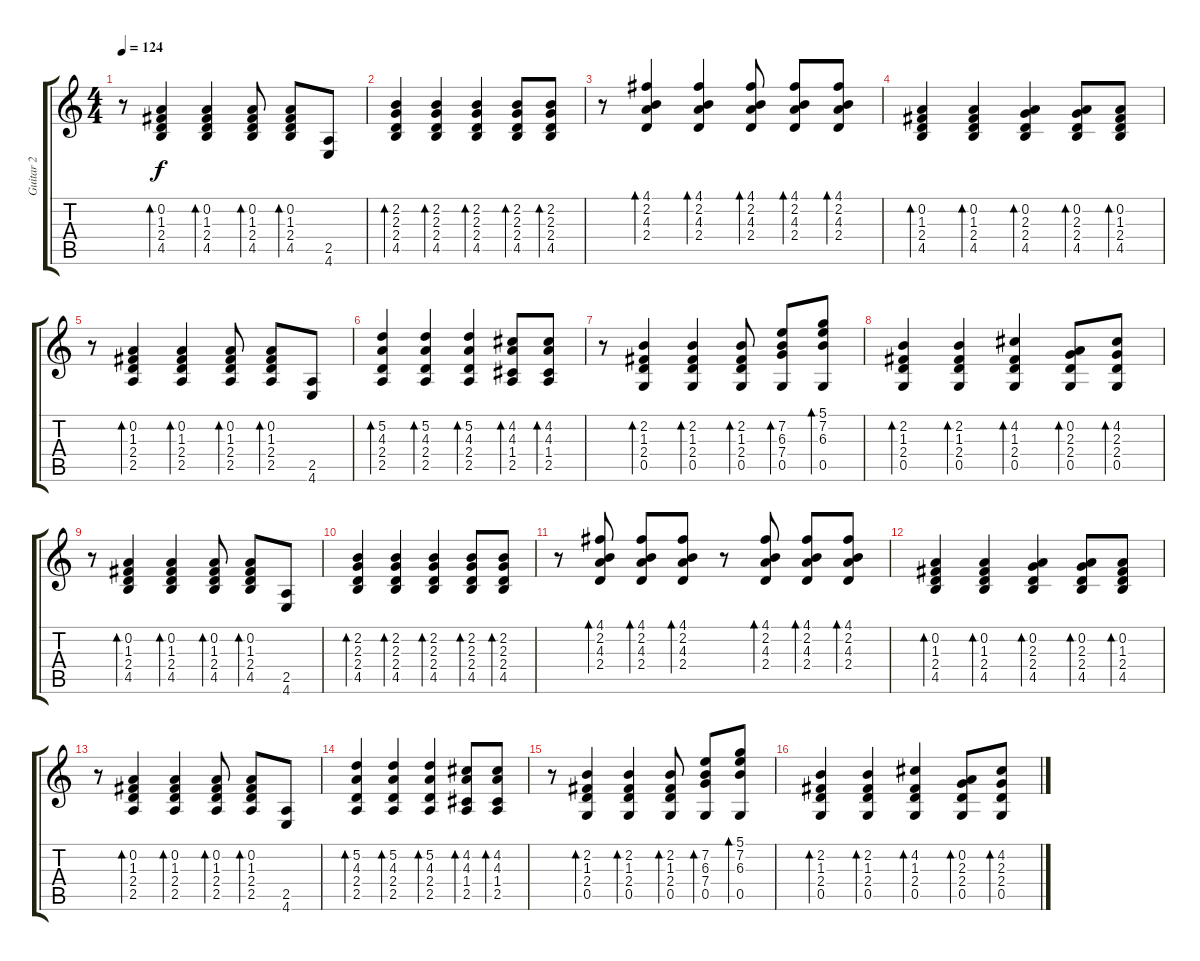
\track ("Guitar 2" "Guitar 2") {instrument distortionguitar}
\staff {score tabs}
\tuning (D4 A3 F3 C3 G2 C2) {hide}
\ts (4 4)
\tempo 124
\clef g2
\ks c
r.8{dy f} (0.2 1.3 2.4 4.5).4{bd 60} (0.2 1.3 2.4 4.5).4{bd 60} (0.2 1.3 2.4 4.5).8{bd 60} (0.2 1.3 2.4 4.5).8{bd 60} (2.5 4.6).8 |
(2.2 2.3 2.4 4.5).4{bd 60} (2.2 2.3 2.4 4.5).4{bd 60} (2.2 2.3 2.4 4.5).4{bd 60} (2.2 2.3 2.4 4.5).8{bd 60} (2.2 2.3 2.4 4.5).8{bd 60} |
r.8 (4.1 2.2 4.3 2.4).4{bd 60} (4.1 2.2 4.3 2.4).4{bd 60} (4.1 2.2 4.3 2.4).8{bd 60} (4.1 2.2 4.3 2.4).8{bd 60} (4.1 2.2 4.3 2.4).8{bd 60} |
(0.2 1.3 2.4 4.5).4{bd 60} (0.2 1.3 2.4 4.5).4{bd 60} (0.2 2.3 2.4 4.5).4{bd 60} (0.2 2.3 2.4 4.5).8{bd 60} (0.2 1.3 2.4 4.5).8{bd 60} |
r.8 (0.2 1.3 2.4 2.5).4{bd 60} (0.2 1.3 2.4 2.5).4{bd 60} (0.2 1.3 2.4 2.5).8{bd 60} (0.2 1.3 2.4 2.5).8{bd 60} (2.5 4.6).8 |
(5.2 4.3 2.4 2.5).4{bd 60} (5.2 4.3 2.4 2.5).4{bd 60} (5.2 4.3 2.4 2.5).4{bd 60} (4.2 4.3 1.4 2.5).8{bd 60} (4.2 4.3 1.4 2.5).8{bd 60} |
r.8 (2.2 1.3 2.4 0.5).4{bd 60} (2.2 1.3 2.4 0.5).4{bd 60} (2.2 1.3 2.4 0.5).8{bd 60} (7.2 6.3 7.4 0.5).8{bd 60} (5.1 7.2 6.3 0.5).8{bd 60} |
(2.2 1.3 2.4 0.5).4{bd 60} (2.2 1.3 2.4 0.5).4{bd 60} (4.2 1.3 2.4 0.5).4{bd 60} (0.2 2.3 2.4 0.5).8{bd 60} (4.2 2.3 2.4 0.5).8{bd 60} |
r.8 (0.2 1.3 2.4 4.5).4{bd 60} (0.2 1.3 2.4 4.5).4{bd 60} (0.2 1.3 2.4 4.5).8{bd 60} (0.2 1.3 2.4 4.5).8{bd 60} (2.5 4.6).8 |
(2.2 2.3 2.4 4.5).4{bd 60} (2.2 2.3 2.4 4.5).4{bd 60} (2.2 2.3 2.4 4.5).4{bd 60} (2.2 2.3 2.4 4.5).8{bd 60} (2.2 2.3 2.4 4.5).8{bd 60} |
r.8 (4.1 2.2 4.3 2.4).8{bd 60} (4.1 2.2 4.3 2.4).8{bd 60} (4.1 2.2 4.3 2.4).8{bd 60} r.8 (4.1 2.2 4.3 2.4).8{bd 60} (4.1 2.2 4.3 2.4).8{bd 60} (4.1 2.2 4.3 2.4).8{bd 60} |
(0.2 1.3 2.4 4.5).4{bd 60} (0.2 1.3 2.4 4.5).4{bd 60} (0.2 2.3 2.4 4.5).4{bd 60} (0.2 2.3 2.4 4.5).8{bd 60} (0.2 1.3 2.4 4.5).8{bd 60} |
r.8 (0.2 1.3 2.4 2.5).4{bd 60} (0.2 1.3 2.4 2.5).4{bd 60} (0.2 1.3 2.4 2.5).8{bd 60} (0.2 1.3 2.4 2.5).8{bd 60} (2.5 4.6).8 |
(5.2 4.3 2.4 2.5).4{bd 60} (5.2 4.3 2.4 2.5).4{bd 60} (5.2 4.3 2.4 2.5).4{bd 60} (4.2 4.3 1.4 2.5).8{bd 60} (4.2 4.3 1.4 2.5).8{bd 60} |
r.8 (2.2 1.3 2.4 0.5).4{bd 60} (2.2 1.3 2.4 0.5).4{bd 60} (2.2 1.3 2.4 0.5).8{bd 60} (7.2 6.3 7.4 0.5).8{bd 60} (5.1 7.2 6.3 0.5).8{bd 60} |
(2.2 1.3 2.4 0.5).4{bd 60} (2.2 1.3 2.4 0.5).4{bd 60} (4.2 1.3 2.4 0.5).4{bd 60} (0.2 2.3 2.4 0.5).8{bd 60} (4.2 2.3 2.4 0.5).8{bd 60}
